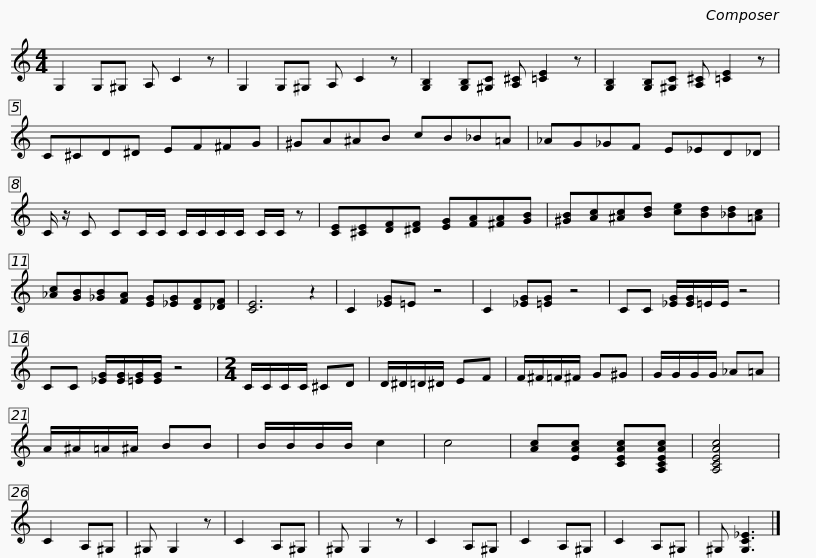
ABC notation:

X:1
L:1/8
M:4/4
I:linebreak $
K:C
V:1 treble
V:1
 G,2 G,^G, A, C2 z | G,2 G,^G, A, C2 z | [G,B,]2 [G,B,][^G,C] [A,^C] [=CE]2 z | [G,B,]2 [G,B,][^G,C] [A,^C] [=CE]2 z |$ C^CD^D EF^FG | %5
 ^GA^AB cB_B=A | _AG_GF E_ED_D | C/ z/ C CC/C/ C/C/C/C/ C/C/ z |$ [CE][^CE][DF][^DF] [EG][FA][^FA][GB] | [^GB][Ac][^Ac][Bd] [ce][Bd][_Bd][=Ac] | %10
 [_Ac][GB][_GB][FA] [EG][_EG][DF][_DF] | [CE]6 z2 |$ C2 [_EG]=E z4 | C2 [_EG][=EG] z4 | CC [_EG]/[EG]/=E/E/ z4 | %15
 CC [_EG]/[EG]/[=EG]/[EG]/ z4 |$[M:2/4] C/C/C/C/ ^CD | D/^D/=D/^D/ EF | F/^F/=F/^F/ G^G | G/G/G/G/ _A=A | %20
 A/^A/=A/^A/ BB | B/B/B/B/ c2 | c4 |$ [Ac][EAc] [CEAc][A,CEAc] | [A,CEAc]4 | %25
 C2 A,^G, | ^G, G,2 z | C2 A,^G, | ^G, G,2 z | C2 A,^G, | %30
 C2 A,^G, | C2 A,^G, | ^G, [G,C_E]3 |] %33
